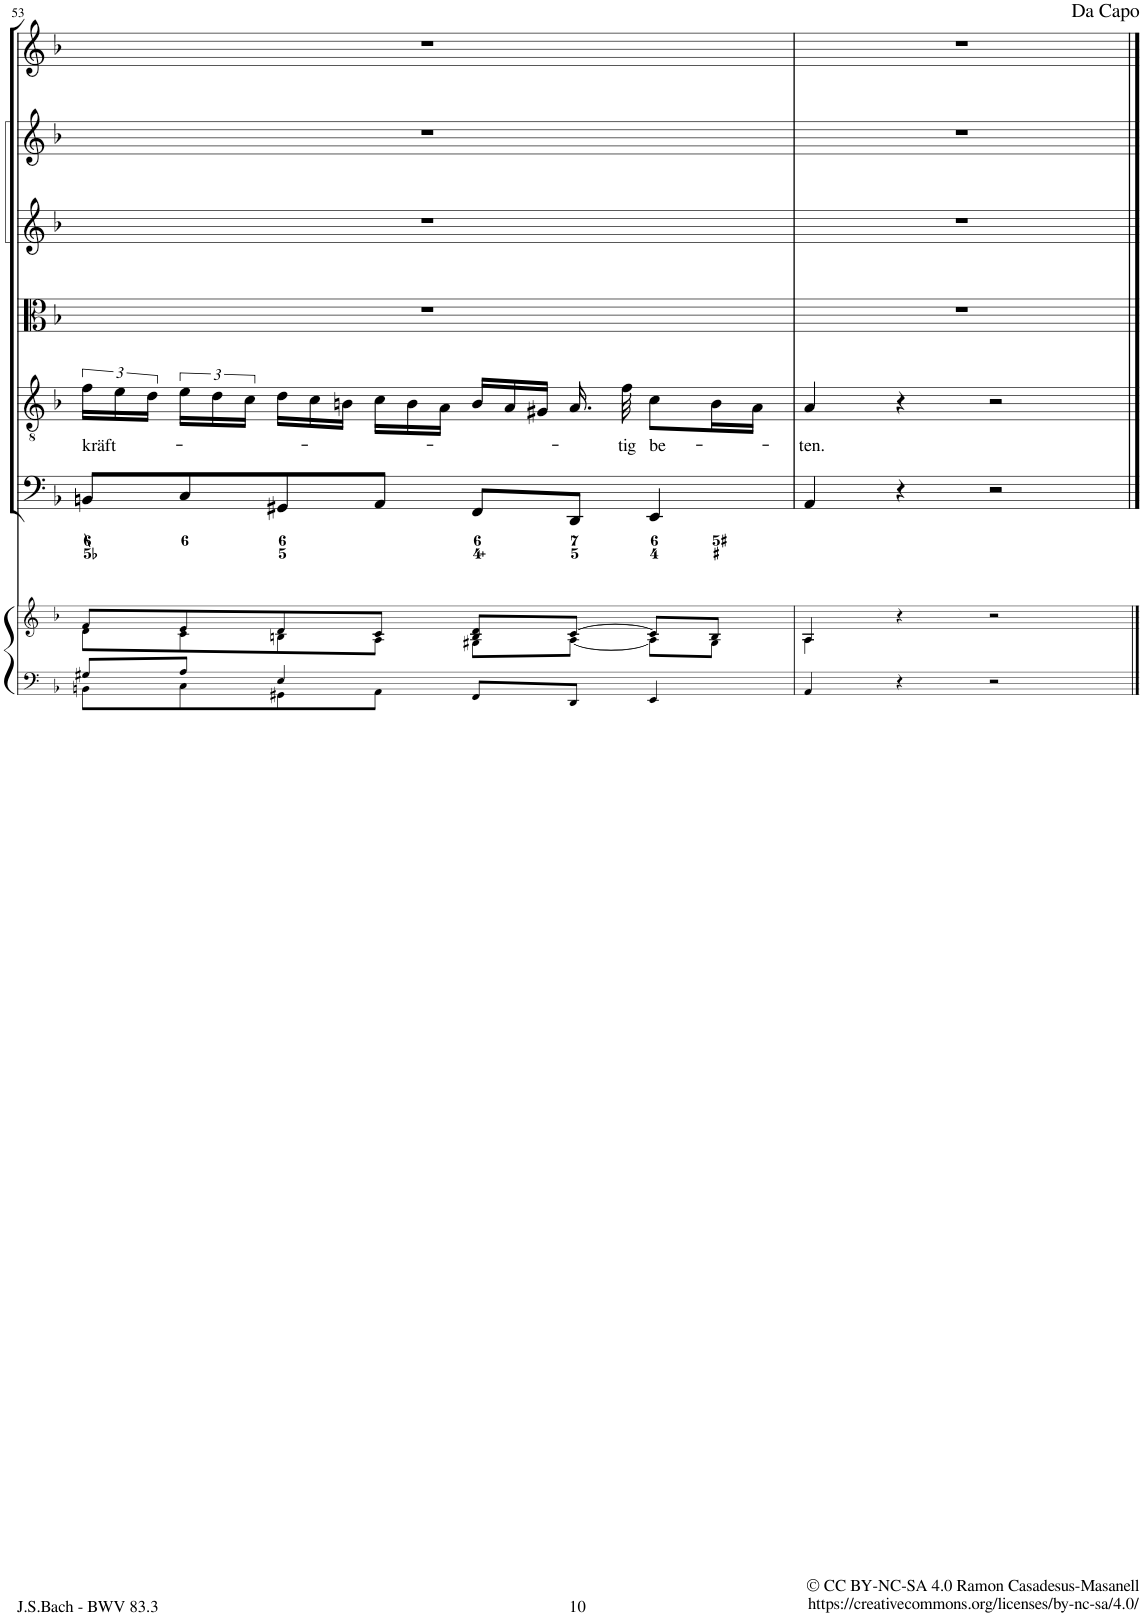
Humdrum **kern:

**kern	**kern	**kern	**kern	**text	**kern	**kern	**kern	**kern
*part7	*part7	*part6	*part5	*part5	*part4	*part3	*part2	*part1
*staff8	*staff7	*staff6	*staff5	*staff5	*staff4	*staff3	*staff2	*staff1
*I"Piano reduction	*	*I"Continuo	*I"Tenore	*	*I"Viola	*I"Violino II	*I"Violino I	*I"Violino Solo
*I'Pno	*	*	*	*	*	*	*	*I'Vln
!!LO:PB:g=z
*clefF4	*clefG2	*clefF4	*clefGv2	*	*clefC3	*clefG2	*clefG2	*clefG2
*k[b-]	*k[b-]	*k[b-]	*k[b-]	*	*k[b-]	*k[b-]	*k[b-]	*k[b-]
*M4/4	*M4/4	*M4/4	*M4/4	*	*M4/4	*M4/4	*M4/4	*M4/4
*met(c)	*met(c)	*met(c)	*met(c)	*	*met(c)	*met(c)	*met(c)	*met(c)
=53	=53	=53	=53	=53	=53	=53	=53	=53
*^	*^	*	*	*	*	*	*	*
!	!	!	!	!	!	!LO:LY:b	!	!	!	!
8G#X/L	8BBn\L	8f/L	8d\L	8BBn/L	24f\LL	kräft-	1r	1r	1r	1r
.	.	.	.	.	24e\	.	.	.	.	.
.	.	.	.	.	24d\JJ	.	.	.	.	.
8A/J	8C\	8e/	8c\	8C/	24e\LL	.	.	.	.	.
.	.	.	.	.	24d\	.	.	.	.	.
.	.	.	.	.	24c\JJ	.	.	.	.	.
*	*	*	*	*	*Xbrackettup	*	*	*	*	*
4E/	8GG#X\	8d/	8Bn\	8GG#X/	24d\LL	.	.	.	.	.
.	.	.	.	.	24c\	.	.	.	.	.
.	.	.	.	.	24Bn\JJ	.	.	.	.	.
.	8AA\J	8c/J	8A\J	8AA/J	24c\LL	.	.	.	.	.
.	.	.	.	.	24B\	.	.	.	.	.
.	.	.	.	.	24A\JJ	.	.	.	.	.
8FF/L	2ryy	8B/ 8d/L	8G#X\L	8FF/L	24B/LL	.	.	.	.	.
.	.	.	.	.	24A/	.	.	.	.	.
.	.	.	.	.	24G#X/JJ	.	.	.	.	.
8DD/J	.	[8c/J	[8A\J	8DD/J	16.A/	.	.	.	.	.
!	!	!	!	!	!	!LO:LY:b	!	!	!	!
.	.	.	.	.	32f\	-tig	.	.	.	.
!	!	!	!	!	!	!LO:LY:b	!	!	!	!
4EE/	.	8c/L]	8A\L]	4EE/	8c\L	be-	.	.	.	.
.	.	8B/J	8G#\J	.	16B\L	.	.	.	.	.
.	.	.	.	.	16A\JJ	.	.	.	.	.
*v	*v	*	*	*	*	*	*	*	*	*
=54	=54	=54	=54	=54	=54	=54	=54	=54	=54
!	!	!	!	!	!LO:LY:b	!	!	!	!
4AA/	4A/	4A\	4AA/	4A/	-ten.	1r	1r	1r	1r
4r	4r	4ryy	4r	4r	.	.	.	.	.
2r	2r	2ryy	2r	2r	.	.	.	.	.
*	*v	*v	*	*	*	*	*	*	*
==	==	==	==	==	==	==	==	==
*-	*-	*-	*-	*-	*-	*-	*-	*-
